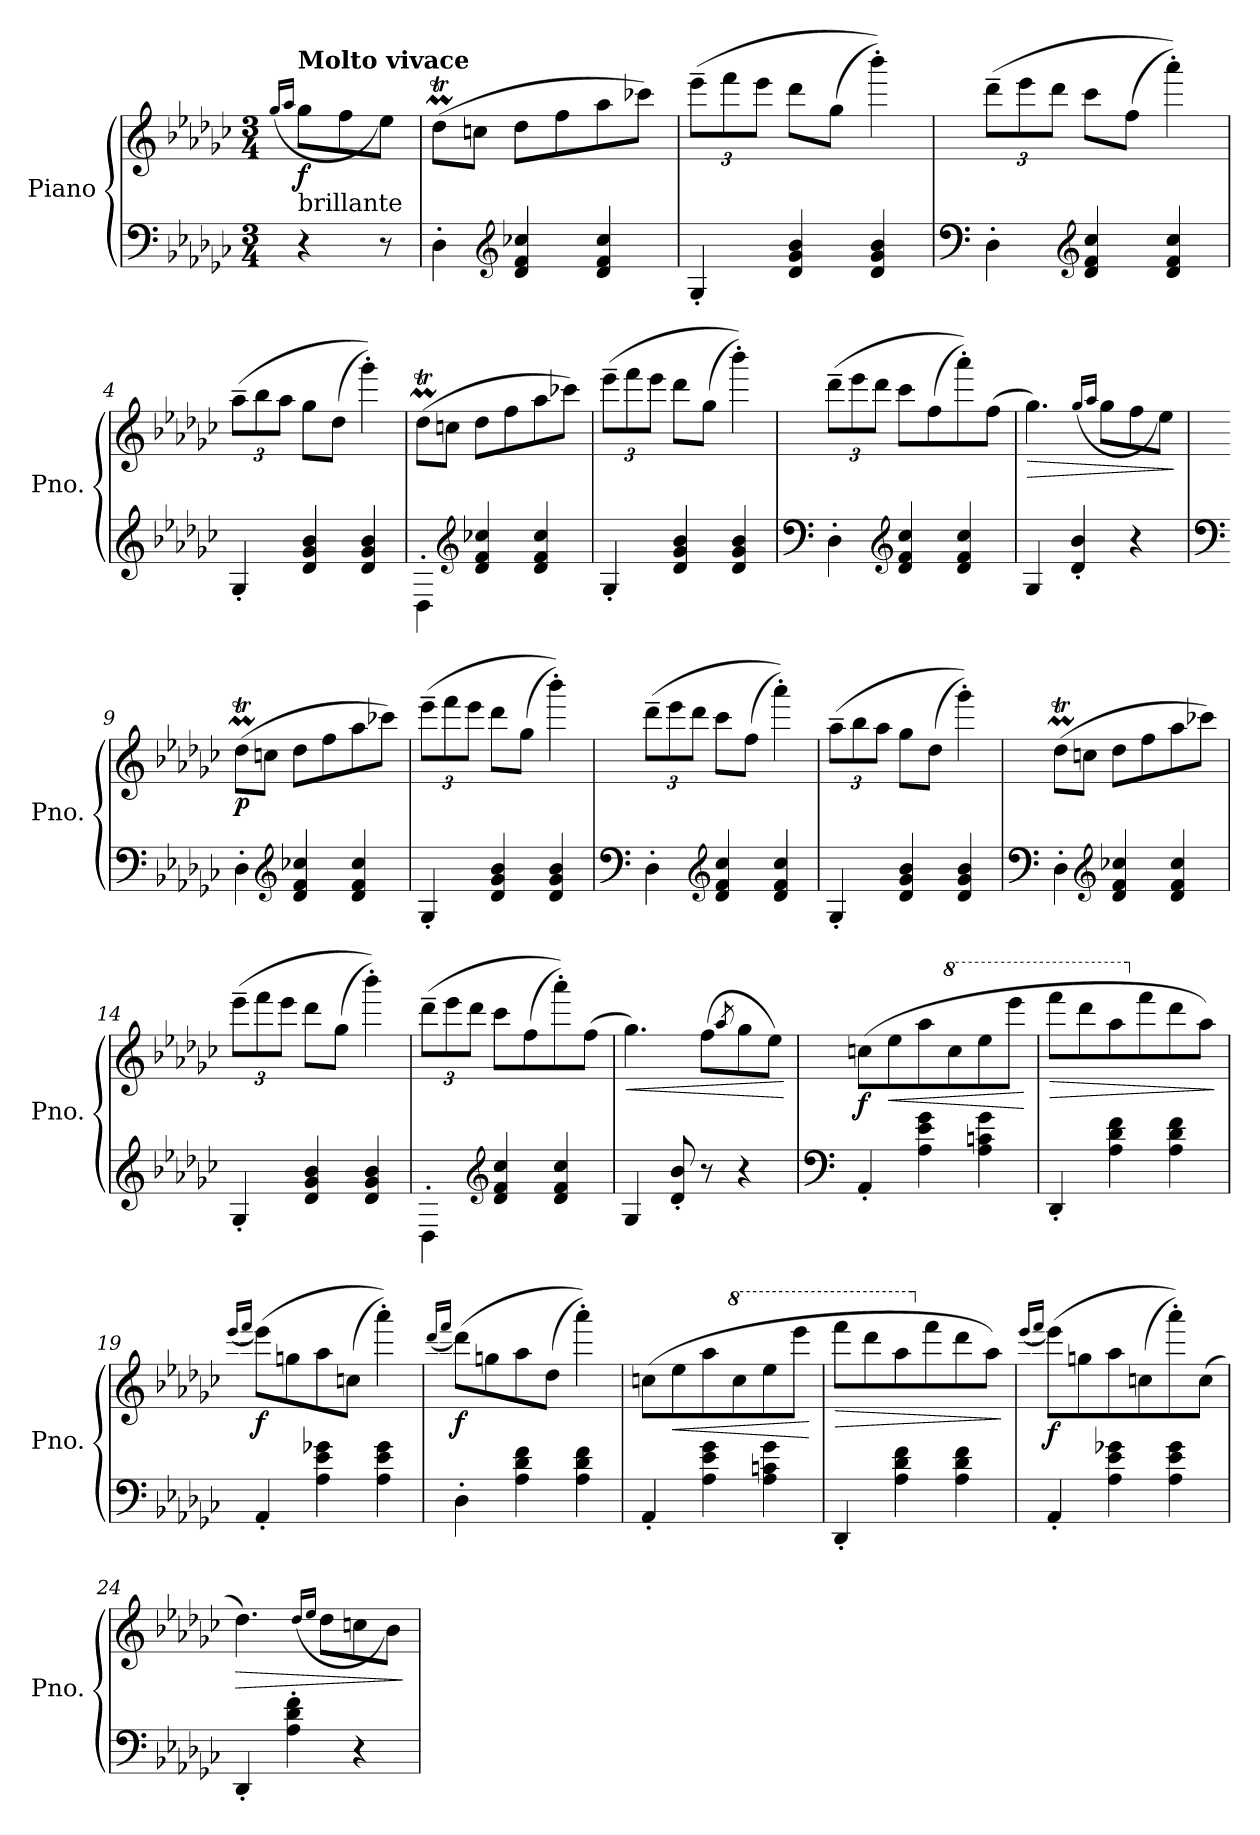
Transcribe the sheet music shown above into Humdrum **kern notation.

**kern	**kern	**dynam
*part1	*part1	*part1
*staff2	*staff1	*staff1/2
*I"Piano	*	*
*I'Pno.	*	*
*clefF4	*clefG2	*
*k[b-e-a-d-g-c-]	*k[b-e-a-d-g-c-]	*
*M3/4	*M3/4	*
=	=	=
.	(16qgg-/LL	.
.	16qaa-/JJ	.
!	!LO:TX:a:B:t=Molto vivace	!
!	!LO:TX:b:t=brillante	!
!	!	!LO:DY:b
4r	8gg-\L	f
.	8ff\	.
8r	8ee-\J)	.
=1	=1	=1
4D-'\	(8dd-TM\L	.
.	8ccn\J	.
*clefG2	*	*
4d-/ 4f/ 4cc-X/	8dd-\L	.
.	8ff\	.
4d-/ 4f/ 4cc-/	8aa-\	.
.	8ccc-X\J)	.
=2	=2	=2
*	*Xbrackettup	*
4G-'/	(12eee-~\L	.
.	12fff\	.
.	12eee-\J	.
4d-/ 4g-/ 4b-/	8ddd-\L	.
.	(8gg-\J	.
4d-/ 4g-/ 4b-/	4bbb-'\))	.
=3	=3	=3
*clefF4	*	*
4D-'\	(12ddd-~\L	.
.	12eee-\	.
.	12ddd-\J	.
*clefG2	*	*
4d-/ 4f/ 4cc-/	8ccc-\L	.
.	(8ff\J	.
4d-/ 4f/ 4cc-/	4aaa-'\))	.
=4	=4	=4
4G-'/	(12aa-~\L	.
.	12bb-\	.
.	12aa-\J	.
4d-/ 4g-/ 4b-/	8gg-\L	.
.	(8dd-\J	.
4d-/ 4g-/ 4b-/	4ggg-'\))	.
!!LO:LB:g=z
=5	=5	=5
4D-'\	(8dd-TM\L	.
.	8ccn\J	.
*clefG2	*	*
4d-/ 4f/ 4cc-X/	8dd-\L	.
.	8ff\	.
4d-/ 4f/ 4cc-/	8aa-\	.
.	8ccc-X\J)	.
=6	=6	=6
4G-'/	(12eee-~\L	.
.	12fff\	.
.	12eee-\J	.
4d-/ 4g-/ 4b-/	8ddd-\L	.
.	(8gg-\J	.
4d-/ 4g-/ 4b-/	4bbb-'\))	.
=7	=7	=7
*clefF4	*	*
4D-'\	(12ddd-~\L	.
.	12eee-\	.
.	12ddd-\J	.
*clefG2	*	*
4d-/ 4f/ 4cc-/	8ccc-\L	.
.	(8ff\	.
4d-/ 4f/ 4cc-/	8aaa-'\))	.
.	(8ff\J	.
=8	=8	=8
!	!	!LO:HP:b
4G-/	4.gg-\)	>
4d-/' 4b-/'	.	.
.	(16qgg-/LL	.
.	16qaa-/JJ	.
.	8gg-\L	.
4r	8ff\	.
.	8ee-\J)	.
.	.	]
=9	=9	=9
*clefF4	*	*
!	!	!LO:DY:b
4D-'\	(8dd-TM\L	p
.	8ccn\J	.
*clefG2	*	*
4d-/ 4f/ 4cc-X/	8dd-\L	.
.	8ff\	.
4d-/ 4f/ 4cc-/	8aa-\	.
.	8ccc-X\J)	.
!!LO:LB:g=z
=10	=10	=10
4G-'/	(12eee-~\L	.
.	12fff\	.
.	12eee-\J	.
4d-/ 4g-/ 4b-/	8ddd-\L	.
.	(8gg-\J	.
4d-/ 4g-/ 4b-/	4bbb-'\))	.
=11	=11	=11
*clefF4	*	*
4D-'\	(12ddd-~\L	.
.	12eee-\	.
.	12ddd-\J	.
*clefG2	*	*
4d-/ 4f/ 4cc-/	8ccc-\L	.
.	(8ff\J	.
4d-/ 4f/ 4cc-/	4aaa-'\))	.
=12	=12	=12
4G-'/	(12aa-~\L	.
.	12bb-\	.
.	12aa-\J	.
4d-/ 4g-/ 4b-/	8gg-\L	.
.	(8dd-\J	.
4d-/ 4g-/ 4b-/	4ggg-'\))	.
=13	=13	=13
*clefF4	*	*
4D-'\	(8dd-TM\L	.
.	8ccn\J	.
*clefG2	*	*
4d-/ 4f/ 4cc-X/	8dd-\L	.
.	8ff\	.
4d-/ 4f/ 4cc-/	8aa-\	.
.	8ccc-X\J)	.
=14	=14	=14
4G-'/	(12eee-~\L	.
.	12fff\	.
.	12eee-\J	.
4d-/ 4g-/ 4b-/	8ddd-\L	.
.	(8gg-\J	.
4d-/ 4g-/ 4b-/	4bbb-'\))	.
!!LO:LB:g=z
=15	=15	=15
4D-'\	(12ddd-~\L	.
.	12eee-\	.
.	12ddd-\J	.
*clefG2	*	*
4d-/ 4f/ 4cc-/	8ccc-\L	.
.	(8ff\	.
4d-/ 4f/ 4cc-/	8aaa-'\))	.
.	(8ff\J	.
=16	=16	=16
!	!	!LO:HP:b
4G-/	4.gg-\)	<
8d-/' 8b-/'	.	.
8r	(8ff\L	.
.	8qaa-/	.
4r	8gg-\	.
.	8ee-\J)	.
.	.	[
=17	=17	=17
*clefF4	*	*
!	!	!LO:DY:b
4AA-'/	(8ccn\L	f
!	!	!LO:HP:b
.	8ee-\	<
4A-\ 4e-\ 4g-\	8aa-\	.
*	*8va	*
.	8ccc\	.
4A-\ 4cn\ 4g-\	8eee-\	.
.	8eeee-\J	.
.	.	[
=18	=18	=18
!	!	!LO:HP:b
4DD-'/	8ffff\L	>
.	8dddd-\	.
4A-\ 4d-\ 4f\	8aaa-\	.
*	*X8va	*
.	8fff\	.
4A-\ 4d-\ 4f\	8ddd-\	.
.	8aa-\J)	.
.	.	]
=19	=19	=19
.	(16qeee-/LL	.
.	16qfff/JJ	.
!	!	!LO:DY:b
4AA-'/	(8eee-\L)	f
.	8ggn\	.
4A-\ 4e-\ 4g-X\	8aa-\	.
.	(8ccn\J	.
4A-\ 4e-\ 4g-\	4aaa-'\))	.
!!LO:LB:g=z
=20	=20	=20
.	(16qddd-/LL	.
.	16qfff/JJ	.
!	!	!LO:DY:b
4D-'\	(8ddd-\L)	f
.	8ggn\	.
4A-\ 4d-\ 4f\	8aa-\	.
.	(8dd-\J	.
4A-\ 4d-\ 4f\	4aaa-'\))	.
=21	=21	=21
4AA-'/	(8ccn\L	.
!	!	!LO:HP:b
.	8ee-\	<
4A-\ 4e-\ 4g-\	8aa-\	.
*	*8va	*
.	8ccc\	.
4A-\ 4cn\ 4g-\	8eee-\	.
.	8eeee-\J	.
.	.	[
=22	=22	=22
!	!	!LO:HP:b
4DD-'/	8ffff\L	>
.	8dddd-\	.
4A-\ 4d-\ 4f\	8aaa-\	.
*	*X8va	*
.	8fff\	.
4A-\ 4d-\ 4f\	8ddd-\	.
.	8aa-\J)	.
.	.	]
=23	=23	=23
.	(16qeee-/LL	.
.	16qfff/JJ	.
!	!	!LO:DY:b
4AA-'/	(8eee-\L)	f
.	8ggn\	.
4A-\ 4e-\ 4g-X\	8aa-\	.
.	(8ccn\	.
4A-\ 4e-\ 4g-\	8aaa-'\))	.
.	(8cc\J	.
=24	=24	=24
!	!	!LO:HP:b
4DD-'/	4.dd-\)	>
4A-\' 4d-\' 4f\'	.	.
.	(16qdd-/LL	.
.	16qee-/JJ	.
.	8dd-\L	.
4r	8ccn\	.
.	8b-\J)	.
.	.	]
=	=	=
*-	*-	*-
